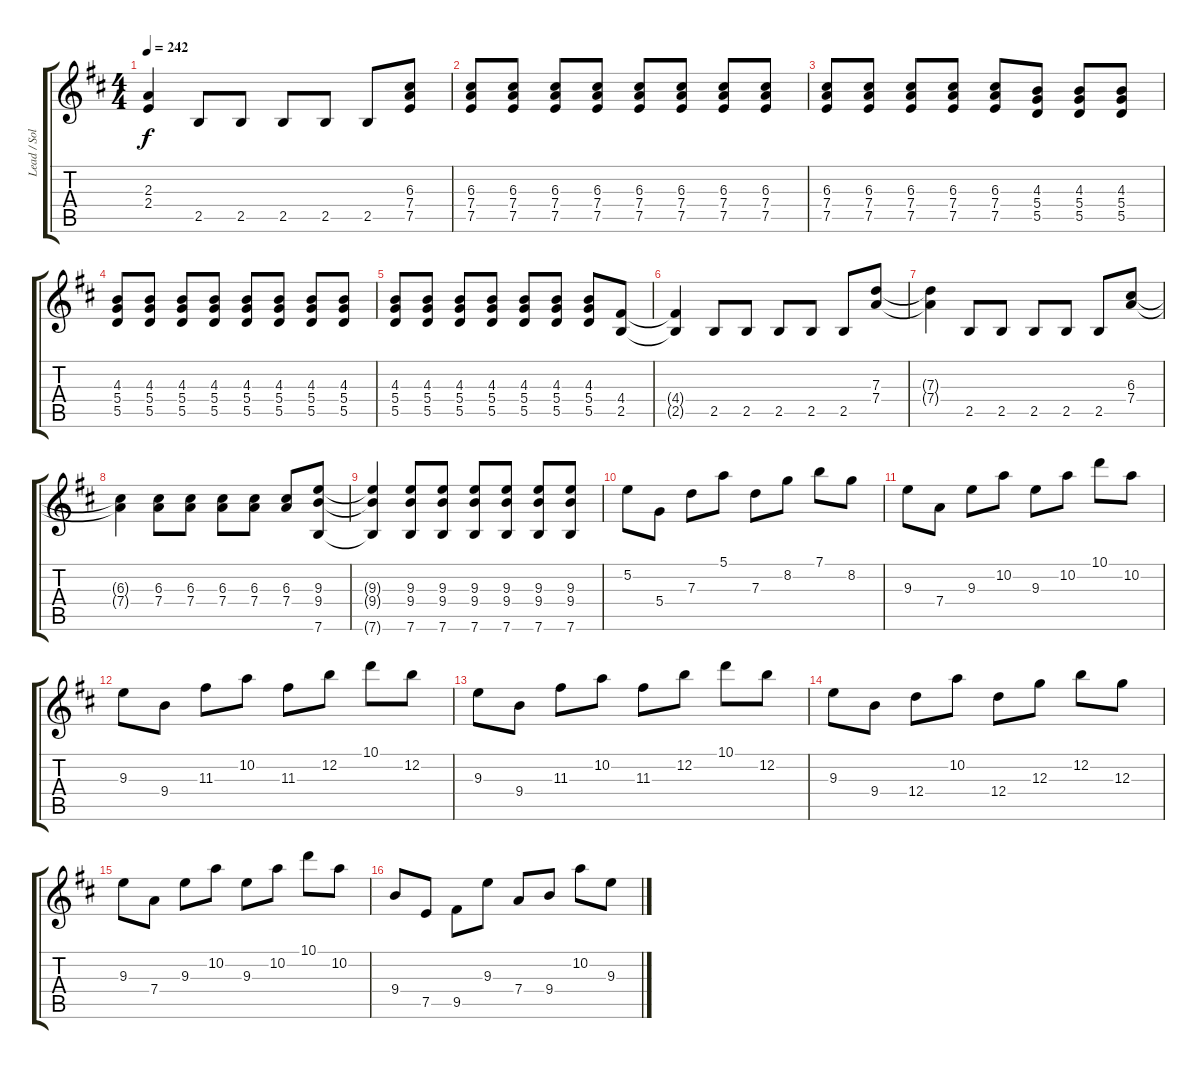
\track ("Lead / Solo Guitar " "Lead / Sol") {instrument distortionguitar}
\staff {score tabs}
\tuning (E4 B3 G3 D3 A2 E2) {hide}
\ts (4 4)
\tempo 242
\clef g2
\ks d
(2.3{t} 2.4{t}).4{dy f} 2.5.8 2.5.8 2.5.8 2.5.8 2.5.8 (6.3 7.4 7.5).8 |
(6.3 7.4 7.5).8 (6.3 7.4 7.5).8 (6.3 7.4 7.5).8 (6.3 7.4 7.5).8 (6.3 7.4 7.5).8 (6.3 7.4 7.5).8 (6.3 7.4 7.5).8 (6.3 7.4 7.5).8 |
(6.3 7.4 7.5).8 (6.3 7.4 7.5).8 (6.3 7.4 7.5).8 (6.3 7.4 7.5).8 (6.3 7.4 7.5).8 (4.3 5.4 5.5).8 (4.3 5.4 5.5).8 (4.3 5.4 5.5).8 |
(4.3 5.4 5.5).8 (4.3 5.4 5.5).8 (4.3 5.4 5.5).8 (4.3 5.4 5.5).8 (4.3 5.4 5.5).8 (4.3 5.4 5.5).8 (4.3 5.4 5.5).8 (4.3 5.4 5.5).8 |
(4.3 5.4 5.5).8 (4.3 5.4 5.5).8 (4.3 5.4 5.5).8 (4.3 5.4 5.5).8 (4.3 5.4 5.5).8 (4.3 5.4 5.5).8 (4.3 5.4 5.5).8 (4.4 2.5).8 |
(4.4{t} 2.5{t}).4 2.5.8 2.5.8 2.5.8 2.5.8 2.5.8 (7.3 7.4).8 |
(7.3{t} 7.4{t}).4 2.5.8 2.5.8 2.5.8 2.5.8 2.5.8 (6.3 7.4).8 |
(6.3{t} 7.4{t}).4 (6.3 7.4).8 (6.3 7.4).8 (6.3 7.4).8 (6.3 7.4).8 (6.3 7.4).8 (9.3 9.4 7.6).8 |
(9.3{t} 9.4{t} 7.6{t}).4 (9.3 9.4 7.6).8 (9.3 9.4 7.6).8 (9.3 9.4 7.6).8 (9.3 9.4 7.6).8 (9.3 9.4 7.6).8 (9.3 9.4 7.6).8 |
5.2.8 5.4.8 7.3.8 5.1.8 7.3.8 8.2.8 7.1.8 8.2.8 |
9.3.8 7.4.8 9.3.8 10.2.8 9.3.8 10.2.8 10.1.8 10.2.8 |
9.3.8 9.4.8 11.3.8 10.2.8 11.3.8 12.2.8 10.1.8 12.2.8 |
9.3.8 9.4.8 11.3.8 10.2.8 11.3.8 12.2.8 10.1.8 12.2.8 |
9.3.8 9.4.8 12.4.8 10.2.8 12.4.8 12.3.8 12.2.8 12.3.8 |
9.3.8 7.4.8 9.3.8 10.2.8 9.3.8 10.2.8 10.1.8 10.2.8 |
9.4.8 7.5.8 9.5.8 9.3.8 7.4.8 9.4.8 10.2.8 9.3.8
